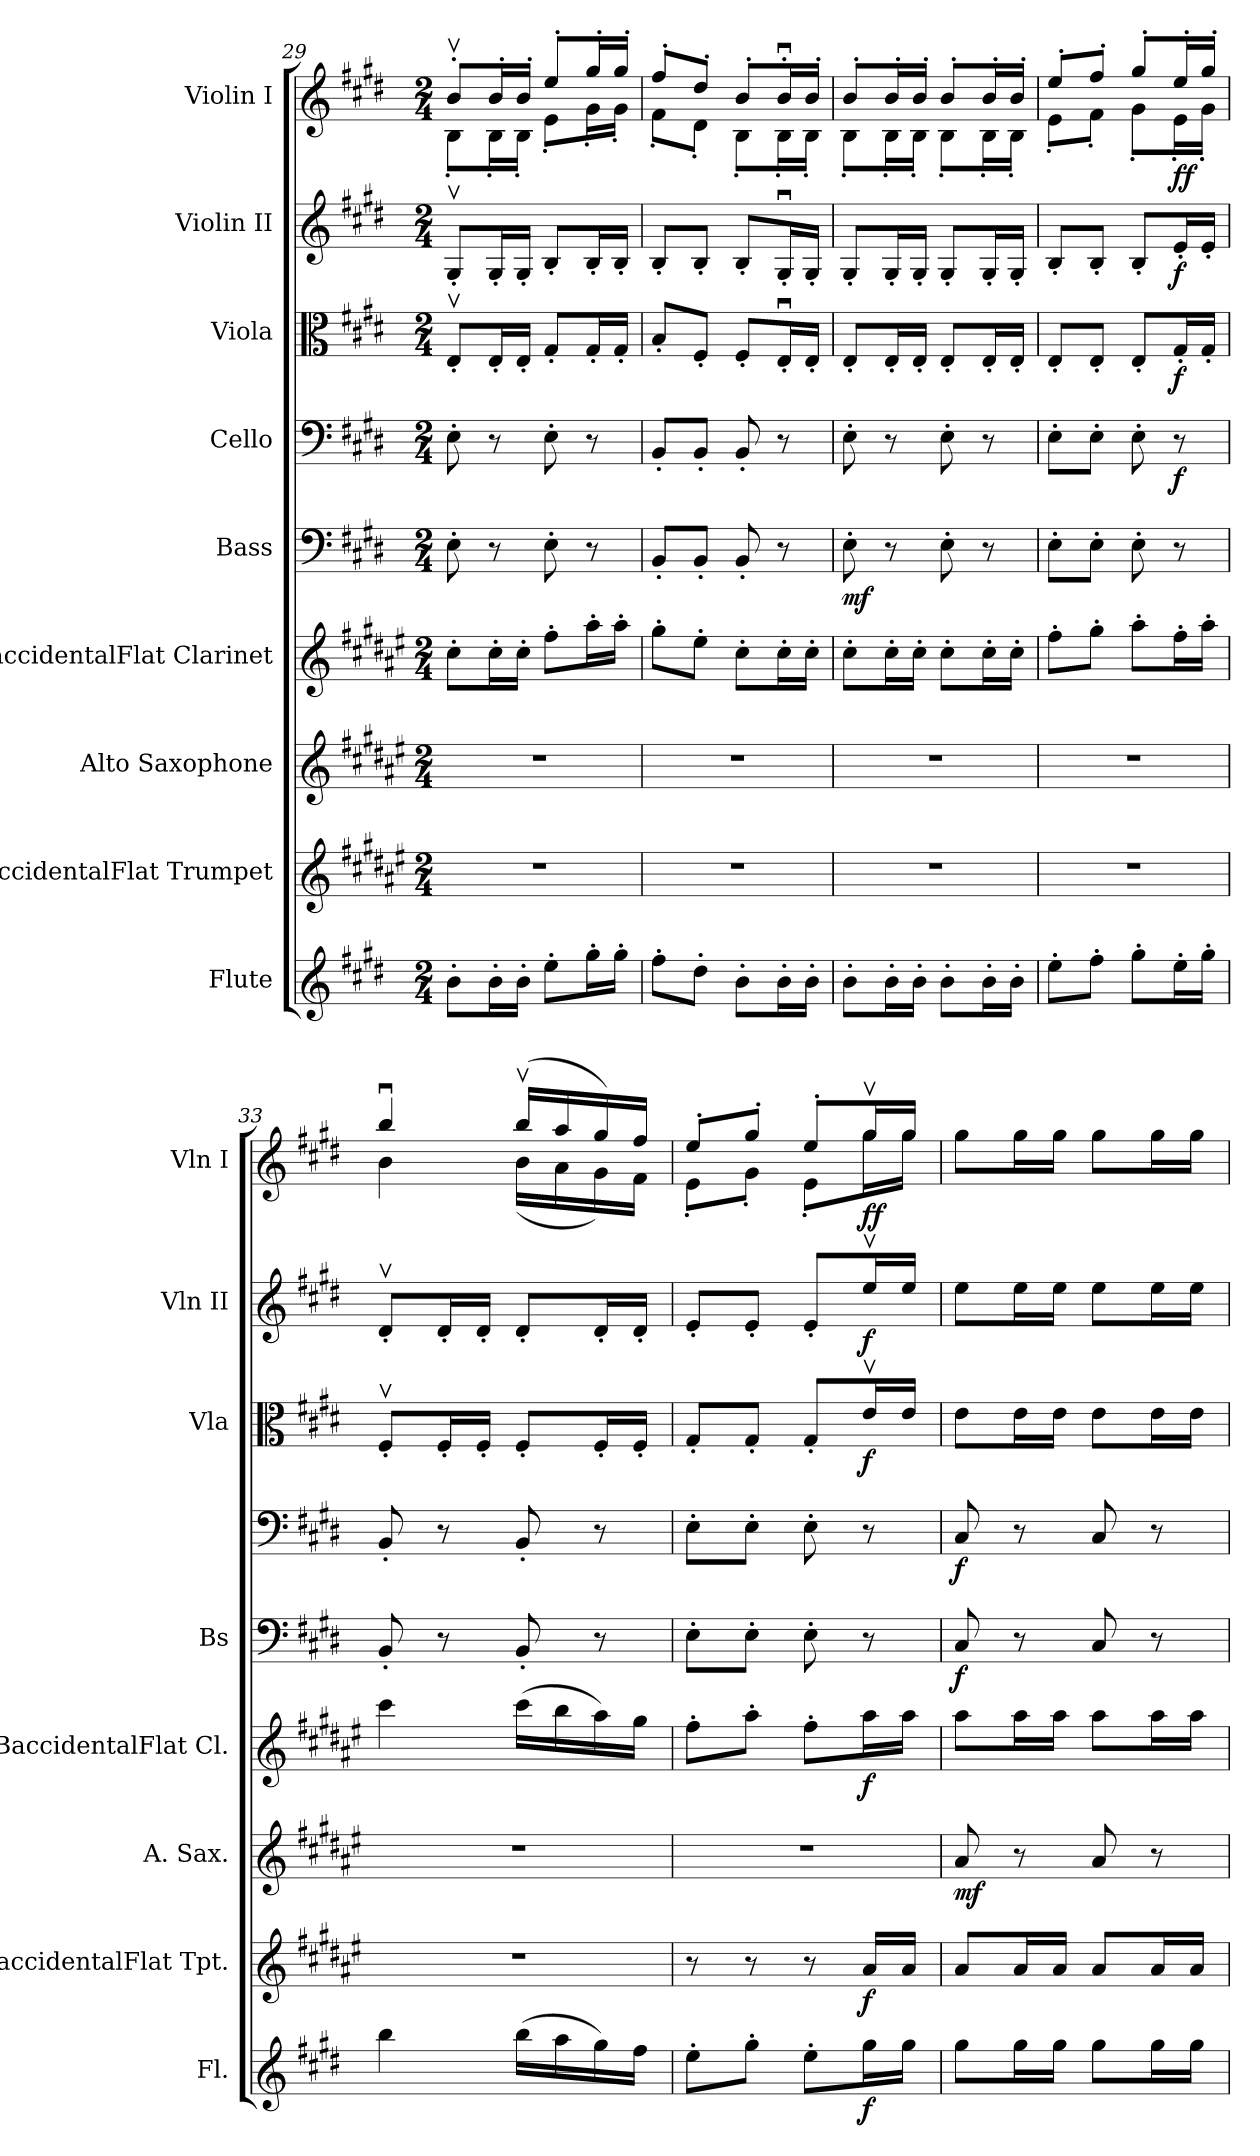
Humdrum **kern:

**kern	**dynam	**kern	**dynam	**kern	**dynam	**kern	**dynam	**kern	**dynam	**kern	**dynam	**kern	**dynam	**kern	**dynam	**kern	**dynam
*part9	*part9	*part8	*part8	*part7	*part7	*part6	*part6	*part5	*part5	*part4	*part4	*part3	*part3	*part2	*part2	*part1	*part1
*staff9	*staff9	*staff8	*staff8	*staff7	*staff7	*staff6	*staff6	*staff5	*staff5	*staff4	*staff4	*staff3	*staff3	*staff2	*staff2	*staff1	*staff1
*I"Flute	*	*I"BaccidentalFlat Trumpet	*	*I"Alto Saxophone	*	*I"BaccidentalFlat Clarinet	*	*I"Bass	*	*I"Cello	*	*I"Viola	*	*I"Violin II	*	*I"Violin I	*
*I'Fl.	*	*I'BaccidentalFlat Tpt.	*	*I'A. Sax.	*	*I'BaccidentalFlat Cl.	*	*I'Bs	*	*	*	*I'Vla	*	*I'Vln II	*	*I'Vln I	*
*clefG2	*	*clefG2	*	*clefG2	*	*clefG2	*	*clefF4	*	*clefF4	*	*clefC3	*	*clefG2	*	*clefG2	*
*	*	*ITrd1c2	*	*ITrd5c9	*	*ITrd1c2	*	*	*	*	*	*	*	*	*	*	*
*k[f#c#g#d#]	*	*k[f#c#g#d#]	*	*k[f#c#g#]	*	*k[f#c#g#d#]	*	*k[f#c#g#d#]	*	*k[f#c#g#d#]	*	*k[f#c#g#d#]	*	*k[f#c#g#d#]	*	*k[f#c#g#d#]	*
*M2/4	*	*M2/4	*	*M2/4	*	*M2/4	*	*M2/4	*	*M2/4	*	*M2/4	*	*M2/4	*	*M2/4	*
=29	=29	=29	=29	=29	=29	=29	=29	=29	=29	=29	=29	=29	=29	=29	=29	=29	=29
*	*	*	*	*	*	*	*	*	*	*	*	*	*	*	*	*^	*
8b'\L	.	2r	.	2r	.	8b'\L	.	8E'\	.	8E'\	.	8Ev'/L	.	8G#v'/L	.	8bv'/L	8B'\L	.
16b'\L	.	.	.	.	.	16b'\L	.	8r	.	8r	.	16E'/L	.	16G#'/L	.	16b'/L	16B'\L	.
16b'\JJ	.	.	.	.	.	16b'\JJ	.	.	.	.	.	16E'/JJ	.	16G#'/JJ	.	16b'/JJ	16B'\JJ	.
8ee'\L	.	.	.	.	.	8ee'\L	.	8E'\	.	8E'\	.	8G#'/L	.	8B'/L	.	8ee'/L	8e'\L	.
16gg#'\L	.	.	.	.	.	16gg#'\L	.	8r	.	8r	.	16G#'/L	.	16B'/L	.	16gg#'/L	16g#'\L	.
16gg#'\JJ	.	.	.	.	.	16gg#'\JJ	.	.	.	.	.	16G#'/JJ	.	16B'/JJ	.	16gg#'/JJ	16g#'\JJ	.
=30	=30	=30	=30	=30	=30	=30	=30	=30	=30	=30	=30	=30	=30	=30	=30	=30	=30	=30
8ff#'\L	.	2r	.	2r	.	8ff#'\L	.	8BB'/L	.	8BB'/L	.	8B'/L	.	8B'/L	.	8ff#'/L	8f#'\L	.
8dd#'\J	.	.	.	.	.	8dd#'\J	.	8BB'/J	.	8BB'/J	.	8F#'/J	.	8B'/J	.	8dd#'/J	8d#'\J	.
8b'\L	.	.	.	.	.	8b'\L	.	8BB'/	.	8BB'/	.	8F#'/L	.	8B'/L	.	8b'/L	8B'\L	.
16b'\L	.	.	.	.	.	16b'\L	.	8r	.	8r	.	16Eu'/L	.	16G#u'/L	.	16bu'/L	16B'\L	.
16b'\JJ	.	.	.	.	.	16b'\JJ	.	.	.	.	.	16E'/JJ	.	16G#'/JJ	.	16b'/JJ	16B'\JJ	.
=31	=31	=31	=31	=31	=31	=31	=31	=31	=31	=31	=31	=31	=31	=31	=31	=31	=31	=31
!	!	!	!	!	!	!	!	!	!LO:DY:b	!	!	!	!	!	!	!	!	!
8b'\L	.	2r	.	2r	.	8b'\L	.	8E'\	mf	8E'\	.	8E'/L	.	8G#'/L	.	8b'/L	8B'\L	.
16b'\L	.	.	.	.	.	16b'\L	.	8r	.	8r	.	16E'/L	.	16G#'/L	.	16b'/L	16B'\L	.
16b'\JJ	.	.	.	.	.	16b'\JJ	.	.	.	.	.	16E'/JJ	.	16G#'/JJ	.	16b'/JJ	16B'\JJ	.
8b'\L	.	.	.	.	.	8b'\L	.	8E'\	.	8E'\	.	8E'/L	.	8G#'/L	.	8b'/L	8B'\L	.
16b'\L	.	.	.	.	.	16b'\L	.	8r	.	8r	.	16E'/L	.	16G#'/L	.	16b'/L	16B'\L	.
16b'\JJ	.	.	.	.	.	16b'\JJ	.	.	.	.	.	16E'/JJ	.	16G#'/JJ	.	16b'/JJ	16B'\JJ	.
=32	=32	=32	=32	=32	=32	=32	=32	=32	=32	=32	=32	=32	=32	=32	=32	=32	=32	=32
8ee'\L	.	2r	.	2r	.	8ee'\L	.	8E'\L	.	8E'\L	.	8E'/L	.	8B'/L	.	8ee'/L	8e'\L	.
8ff#'\J	.	.	.	.	.	8ff#'\J	.	8E'\J	.	8E'\J	.	8E'/J	.	8B'/J	.	8ff#'/J	8f#'\J	.
8gg#'\L	.	.	.	.	.	8gg#'\L	.	8E'\	.	8E'\	.	8E'/L	.	8B'/L	.	8gg#'/L	8g#'\L	.
!	!	!	!	!	!	!	!	!	!	!	!LO:DY:b	!	!LO:DY:b	!	!LO:DY:b	!	!	!LO:DY:b
16ee'\L	.	.	.	.	.	16ee'\L	.	8r	.	8r	f	16G#'/L	f	16e'/L	f	16ee'/L	16e'\L	ff
16gg#'\JJ	.	.	.	.	.	16gg#'\JJ	.	.	.	.	.	16G#'/JJ	.	16e'/JJ	.	16gg#'/JJ	16g#'\JJ	.
=33	=33	=33	=33	=33	=33	=33	=33	=33	=33	=33	=33	=33	=33	=33	=33	=33	=33	=33
4bb\	.	2r	.	2r	.	4bb\	.	8BB'/	.	8BB'/	.	8F#vv'/L	.	8d#v'/L	.	4bbu/	4b\	.
.	.	.	.	.	.	.	.	8r	.	8r	.	16F#'/L	.	16d#'/L	.	.	.	.
.	.	.	.	.	.	.	.	.	.	.	.	16F#'/JJ	.	16d#'/JJ	.	.	.	.
(>16bb\LL	.	.	.	.	.	(>16bb\LL	.	8BB'/	.	8BB'/	.	8F#'/L	.	8d#'/L	.	(>16bbv/LL	(<16b\LL	.
16aa\	.	.	.	.	.	16aa\	.	.	.	.	.	.	.	.	.	16aa/	16a\	.
16gg#\)	.	.	.	.	.	16gg#\)	.	8r	.	8r	.	16F#'/L	.	16d#'/L	.	16gg#/)	16g#\)	.
16ff#\JJ	.	.	.	.	.	16ff#\JJ	.	.	.	.	.	16F#'/JJ	.	16d#'/JJ	.	16ff#/JJ	16f#\JJ	.
!!LO:PB:g=z	!!
=34	=34	=34	=34	=34	=34	=34	=34	=34	=34	=34	=34	=34	=34	=34	=34	=34	=34	=34
8ee'\L	.	8r	.	2r	.	8ee'\L	.	8E'\L	.	8E'\L	.	8G#'/L	.	8e'/L	.	8ee'/L	8e'\L	.
8gg#'\J	.	8r	.	.	.	8gg#'\J	.	8E'\J	.	8E'\J	.	8G#'/J	.	8e'/J	.	8gg#'/J	8g#'\J	.
8ee'\L	.	8r	.	.	.	8ee'\L	.	8E'\	.	8E'\	.	8G#'/L	.	8e'/L	.	8ee'/L	8e'\L	.
!	!LO:DY:b	!	!LO:DY:b	!	!	!	!LO:DY:b	!	!	!	!	!	!LO:DY:b	!	!LO:DY:b	!	!	!LO:DY:b
16gg#\L	f	16g#/LL	f	.	.	16gg#\L	f	8r	.	8r	.	16ev/L	f	16eev/L	f	16gg#v/L	16gg#\L	ff
16gg#\JJ	.	16g#/JJ	.	.	.	16gg#\JJ	.	.	.	.	.	16e/JJ	.	16ee/JJ	.	16gg#/JJ	16gg#\JJ	.
=35	=35	=35	=35	=35	=35	=35	=35	=35	=35	=35	=35	=35	=35	=35	=35	=35	=35	=35
!	!	!	!	!	!LO:DY:b	!	!	!	!LO:DY:b	!	!LO:DY:b	!	!	!	!	!	!	!
*	*	*	*	*	*	*	*	*	*	*	*	*	*	*	*	*v	*v	*
8gg#\L	.	8g#/L	.	8c#/	mf	8gg#\L	.	8C#/	f	8C#/	f	8e\L	.	8ee\L	.	8gg#\L	.
16gg#\L	.	16g#/L	.	8r	.	16gg#\L	.	8r	.	8r	.	16e\L	.	16ee\L	.	16gg#\L	.
16gg#\JJ	.	16g#/JJ	.	.	.	16gg#\JJ	.	.	.	.	.	16e\JJ	.	16ee\JJ	.	16gg#\JJ	.
8gg#\L	.	8g#/L	.	8c#/	.	8gg#\L	.	8C#/	.	8C#/	.	8e\L	.	8ee\L	.	8gg#\L	.
16gg#\L	.	16g#/L	.	8r	.	16gg#\L	.	8r	.	8r	.	16e\L	.	16ee\L	.	16gg#\L	.
16gg#\JJ	.	16g#/JJ	.	.	.	16gg#\JJ	.	.	.	.	.	16e\JJ	.	16ee\JJ	.	16gg#\JJ	.
=	=	=	=	=	=	=	=	=	=	=	=	=	=	=	=	=	=
*-	*-	*-	*-	*-	*-	*-	*-	*-	*-	*-	*-	*-	*-	*-	*-	*-	*-
